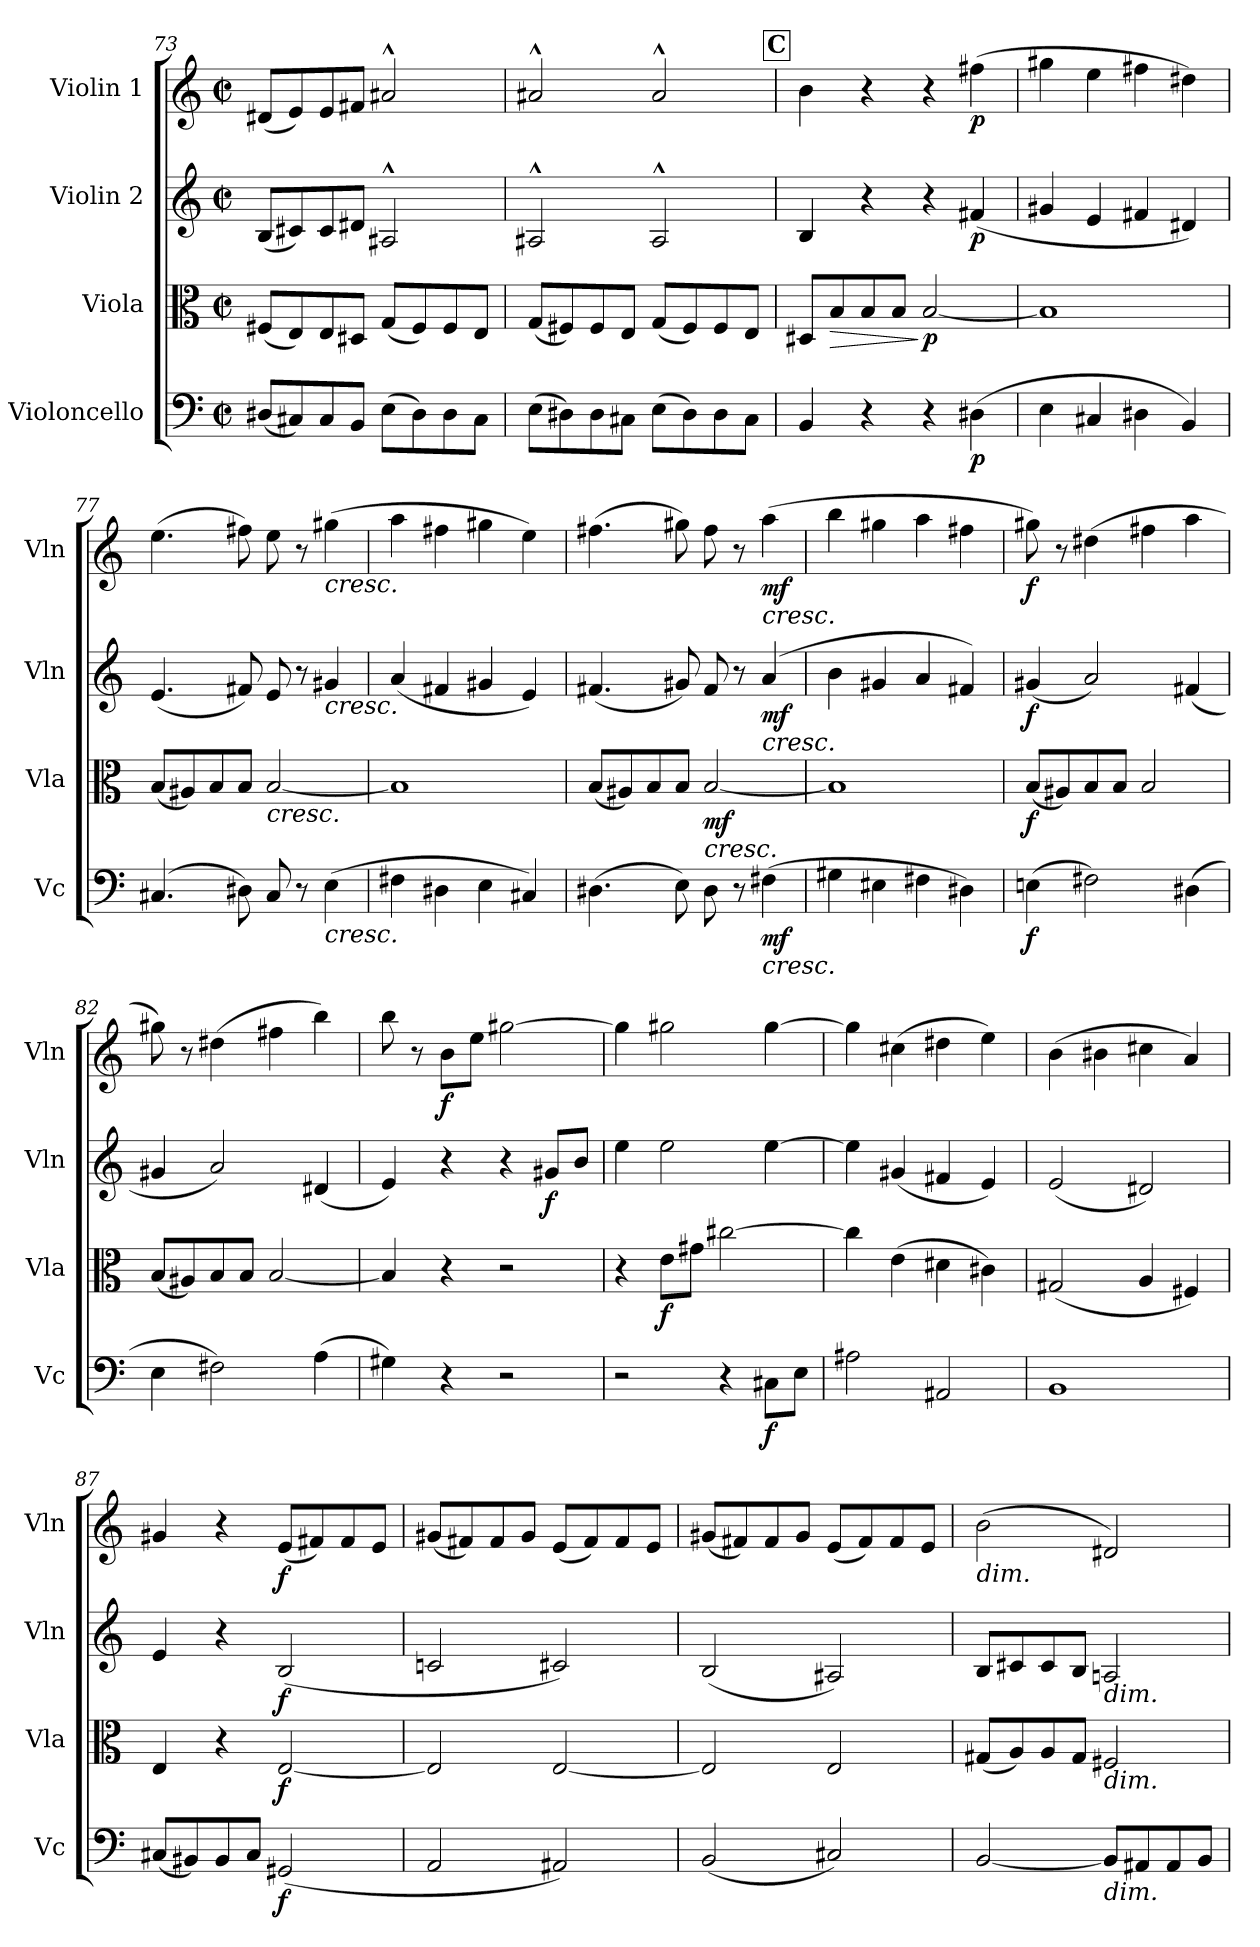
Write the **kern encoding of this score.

**kern	**dynam	**kern	**dynam	**kern	**dynam	**kern	**dynam
*part4	*part4	*part3	*part3	*part2	*part2	*part1	*part1
*staff4	*staff4	*staff3	*staff3	*staff2	*staff2	*staff1	*staff1
*I"Violoncello	*	*I"Viola	*	*I"Violin 2	*	*I"Violin 1	*
*I'Vc	*	*I'Vla	*	*I'Vln	*	*I'Vln	*
*clefF4	*	*clefC3	*	*clefG2	*	*clefG2	*
*k[]	*	*k[]	*	*k[]	*	*k[]	*
*M2/2	*	*M2/2	*	*M2/2	*	*M2/2	*
*met(c|)	*	*met(c|)	*	*met(c|)	*	*met(c|)	*
=73	=73	=73	=73	=73	=73	=73	=73
(<8D#X/L	.	(<8F#X/L	.	(<8B/L	.	(<8d#X/L	.
8C#X/)	.	8E/)	.	8c#X/)	.	8e/)	.
8C#/	.	8E/	.	8c#/	.	8e/	.
8BB/J	.	8D#X/J	.	8d#X/J	.	8f#X/J	.
(>8E\L	.	(<8G/L	.	2A#X^^/	.	2a#X^^/	.
8D#\)	.	8F#/)	.	.	.	.	.
8D#\	.	8F#/	.	.	.	.	.
8C#\J	.	8E/J	.	.	.	.	.
!!LO:LB:g=z
=74	=74	=74	=74	=74	=74	=74	=74
(>8E\L	.	(<8G/L	.	2A#X^^/	.	2a#X^^/	.
8D#X\)	.	8F#X/)	.	.	.	.	.
8D#\	.	8F#/	.	.	.	.	.
8C#X\J	.	8E/J	.	.	.	.	.
(>8E\L	.	(<8G/L	.	2A#^^/	.	2a#^^/	.
8D#\)	.	8F#/)	.	.	.	.	.
8D#\	.	8F#/	.	.	.	.	.
8C#\J	.	8E/J	.	.	.	.	.
!!LO:REH:place=s1:a:B:fs=14:t=C
=75	=75	=75	=75	=75	=75	=75	=75
4BB/	.	8D#X/L	.	4B/	.	4b\	.
!	!	!	!LO:HP:b	!	!	!	!
.	.	8B/	>	.	.	.	.
4r	.	8B/	.	4r	.	4r	.
.	.	8B/J	.	.	.	.	.
!	!	!	!LO:DY:n=1:b	!	!	!	!
4r	.	[2B/	] p	4r	.	4r	.
!	!LO:DY:b	!	!	!	!LO:DY:b	!	!LO:DY:b
(>4D#X\	p	.	.	(<4f#X/	p	(>4ff#X\	p
=76	=76	=76	=76	=76	=76	=76	=76
4E\	.	1B]	.	4g#X/	.	4gg#X\	.
4C#X/	.	.	.	4e/	.	4ee\	.
4D#X\	.	.	.	4f#X/	.	4ff#X\	.
4BB/)	.	.	.	4d#X/)	.	4dd#X\)	.
=77	=77	=77	=77	=77	=77	=77	=77
(>4.C#X/	.	(<8B/L	.	(<4.e/	.	(>4.ee\	.
.	.	8A#X/)	.	.	.	.	.
.	.	8B/	.	.	.	.	.
8D#X\)	.	8B/J	.	8f#X/)	.	8ff#X\)	.
!	!	!LO:TX:b:i:t=cresc.	!	!	!	!	!
8C#/	.	[2B/	.	8e/	.	8ee\	.
8r	.	.	.	8r	.	8r	.
!	!	!	!	!	!	!LO:TX:b:i:t=cresc.	!
!	!	!	!	!LO:TX:b:i:t=cresc.	!	!	!
!LO:TX:b:i:t=cresc.	!	!	!	!	!	!	!
(>4E\	.	.	.	4g#X/	.	(>4gg#X\	.
=78	=78	=78	=78	=78	=78	=78	=78
4F#X\	.	1B]	.	(<4a/	.	4aa\	.
4D#X\	.	.	.	4f#X/	.	4ff#X\	.
4E\	.	.	.	4g#X/	.	4gg#X\	.
4C#X/)	.	.	.	4e/)	.	4ee\)	.
=79	=79	=79	=79	=79	=79	=79	=79
(>4.D#X\	.	(<8B/L	.	(<4.f#X/	.	(>4.ff#X\	.
.	.	8A#X/)	.	.	.	.	.
.	.	8B/	.	.	.	.	.
8E\)	.	8B/J	.	8g#X/)	.	8gg#X\)	.
!	!	!LO:TX:b:i:t=cresc.	!	!	!	!	!
!	!	!	!LO:DY:b	!	!	!	!
8D#\	.	[2B/	mf	8f#/	.	8ff#\	.
8r	.	.	.	8r	.	8r	.
!	!	!	!	!	!	!LO:TX:b:i:t=cresc.	!
!	!	!	!	!LO:TX:b:i:t=cresc.	!	!	!
!LO:TX:b:i:t=cresc.	!	!	!	!	!	!	!
!	!LO:DY:b	!	!	!	!LO:DY:b	!	!LO:DY:b
(>4F#X\	mf	.	.	(<4a/	mf	(>4aa\	mf
=80	=80	=80	=80	=80	=80	=80	=80
4G#X\	.	1B]	.	4b\	.	4bb\	.
4E#X\	.	.	.	4g#X/	.	4gg#X\	.
4F#X\	.	.	.	4a/	.	4aa\	.
4D#X\)	.	.	.	4f#X/)	.	4ff#X\	.
=81	=81	=81	=81	=81	=81	=81	=81
!	!LO:DY:b	!	!LO:DY:b	!	!LO:DY:b	!	!LO:DY:b
(>4En\	f	(<8B/L	f	(<4g#X/	f	8gg#X\)	f
.	.	8A#X/)	.	.	.	8r	.
2F#X\)	.	8B/	.	2a/)	.	(>4dd#X\	.
.	.	8B/J	.	.	.	.	.
.	.	2B/	.	.	.	4ff#X\	.
(>4D#X\	.	.	.	(<4f#X/	.	4aa\	.
=82	=82	=82	=82	=82	=82	=82	=82
4E\	.	(<8B/L	.	4g#X/	.	8gg#X\)	.
.	.	8A#X/)	.	.	.	8r	.
2F#X\)	.	8B/	.	2a/)	.	(>4dd#X\	.
.	.	8B/J	.	.	.	.	.
.	.	[2B/	.	.	.	4ff#X\	.
(>4A\	.	.	.	(<4d#X/	.	4bb\)	.
!!LO:LB:g=z
=83	=83	=83	=83	=83	=83	=83	=83
4G#X\)	.	4B/]	.	4e/)	.	8bb\	.
.	.	.	.	.	.	8r	.
!	!	!	!	!	!	!	!LO:DY:b
4r	.	4r	.	4r	.	8b\L	f
.	.	.	.	.	.	8ee\J	.
2r	.	2r	.	4r	.	[2gg#X\	.
!	!	!	!	!	!LO:DY:b	!	!
.	.	.	.	8g#X/L	f	.	.
.	.	.	.	8b/J	.	.	.
=84	=84	=84	=84	=84	=84	=84	=84
2r	.	4r	.	4ee\	.	4gg#\]	.
!	!	!	!LO:DY:b	!	!	!	!
.	.	8e\L	f	2ee\	.	2gg#X\	.
.	.	8g#X\J	.	.	.	.	.
4r	.	[2cc#X\	.	.	.	.	.
!	!LO:DY:b	!	!	!	!	!	!
8C#X\L	f	.	.	[4ee\	.	[4gg#\	.
8E\J	.	.	.	.	.	.	.
=85	=85	=85	=85	=85	=85	=85	=85
2A#X\	.	4cc#\]	.	4ee\]	.	4gg#\]	.
.	.	(>4e\	.	(<4g#X/	.	(>4cc#X\	.
2AA#X/	.	4d#X\	.	4f#X/	.	4dd#X\	.
.	.	4c#X\)	.	4e/)	.	4ee\)	.
=86	=86	=86	=86	=86	=86	=86	=86
1BB	.	(<2G#X/	.	(<2e/	.	(>4b\	.
.	.	.	.	.	.	4b#X\	.
.	.	4A/	.	2d#X/)	.	4cc#X\	.
.	.	4F#X/)	.	.	.	4a/)	.
=87	=87	=87	=87	=87	=87	=87	=87
(<8C#X/L	.	4E/	.	4e/	.	4g#X/	.
8BB#X/)	.	.	.	.	.	.	.
8BB#/	.	4r	.	4r	.	4r	.
8C#/J	.	.	.	.	.	.	.
!	!LO:DY:b	!	!LO:DY:b	!	!LO:DY:b	!	!LO:DY:b
(<2GG#X/	f	[2E/	f	(<2B/	f	(<8e/L	f
.	.	.	.	.	.	8f#X/)	.
.	.	.	.	.	.	8f#/	.
.	.	.	.	.	.	8e/J	.
=88	=88	=88	=88	=88	=88	=88	=88
2AA/	.	2E/]	.	2cn/	.	(<8g#X/L	.
.	.	.	.	.	.	8f#X/)	.
.	.	.	.	.	.	8f#/	.
.	.	.	.	.	.	8g#/J	.
2AA#X/)	.	[2E/	.	2c#X/)	.	(<8e/L	.
.	.	.	.	.	.	8f#/)	.
.	.	.	.	.	.	8f#/	.
.	.	.	.	.	.	8e/J	.
=89	=89	=89	=89	=89	=89	=89	=89
(<2BB/	.	2E/]	.	(<2B/	.	(<8g#X/L	.
.	.	.	.	.	.	8f#X/)	.
.	.	.	.	.	.	8f#/	.
.	.	.	.	.	.	8g#/J	.
2C#X/)	.	2E/	.	2A#X/)	.	(<8e/L	.
.	.	.	.	.	.	8f#/)	.
.	.	.	.	.	.	8f#/	.
.	.	.	.	.	.	8e/J	.
=90	=90	=90	=90	=90	=90	=90	=90
!	!	!	!	!	!	!LO:TX:b:i:t=dim.	!
[2BB/	.	(<8G#X/L	.	8B/L	.	(>2b\	.
.	.	8A/)	.	8c#X/	.	.	.
.	.	8A/	.	8c#/	.	.	.
.	.	8G#/J	.	8B/J	.	.	.
!	!	!	!	!LO:TX:b:i:t=dim.	!	!	!
!	!	!LO:TX:b:i:t=dim.	!	!	!	!	!
!LO:TX:b:i:t=dim.	!	!	!	!	!	!	!
8BB/L]	.	2F#X/	.	2An/	.	2d#X/)	.
8AA#X/	.	.	.	.	.	.	.
8AA#/	.	.	.	.	.	.	.
8BB/J	.	.	.	.	.	.	.
=	=	=	=	=	=	=	=
*-	*-	*-	*-	*-	*-	*-	*-
